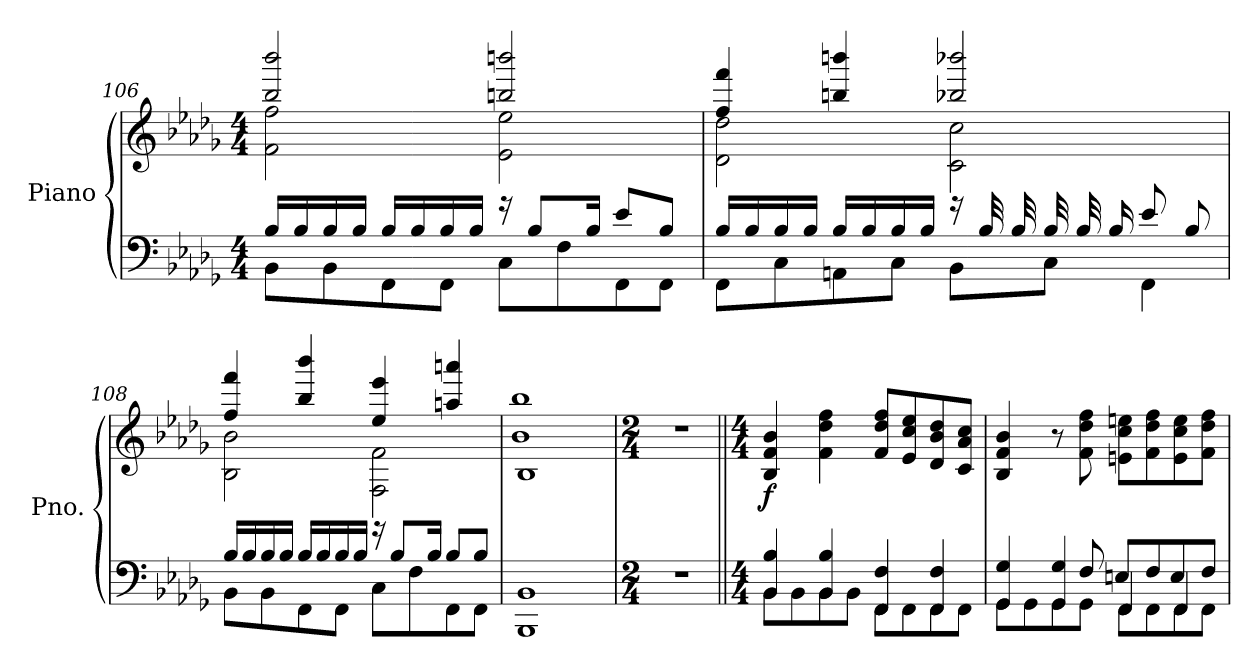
**kern	**kern	**dynam
*part1	*part1	*part1
*staff2	*staff1	*staff1/2
*I"Piano	*	*
*I'Pno.	*	*
*clefF4	*clefG2	*
*k[b-e-a-d-g-]	*k[b-e-a-d-g-]	*
*M4/4	*M4/4	*
=106	=106	=106
*^	*^	*
8BB-\L	16B-/LL	2f\ 2ff\	2bb-/ 2bbb-/	.
.	16B-/	.	.	.
8BB-\	16B-/	.	.	.
.	16B-/JJ	.	.	.
8FF\	16B-/LL	.	.	.
.	16B-/	.	.	.
8FF\J	16B-/	.	.	.
.	16B-/JJ	.	.	.
8C\L	16rg	2e-\ 2ee-\	2bbn/ 2bbbn/	.
.	8B-/L	.	.	.
8F\	.	.	.	.
.	16B-/Jk	.	.	.
8FF\	8e-/L	.	.	.
8FF\J	8B-/J	.	.	.
=107	=107	=107	=107	=107
8FF\L	16B-/LL	2d-\ 2dd-\	4ff/ 4fff/	.
.	16B-/	.	.	.
8C\	16B-/	.	.	.
.	16B-/JJ	.	.	.
8AAn\	16B-/LL	.	4bbn/ 4bbbn/	.
.	16B-/	.	.	.
8C\J	16B-/	.	.	.
.	16B-/JJ	.	.	.
8BB-\L	16rg	2c\ 2cc\	2bb-X/ 2bbb-X/	.
*tremolo	*	*	*	*
.	32B-/LLL	.	.	.
.	32B-/	.	.	.
8C\J	32B-/	.	.	.
.	32B-/	.	.	.
*Xtremolo	*	*	*	*
.	16B-/Jk	.	.	.
4FF\	8e-/L	.	.	.
.	8B-/J	.	.	.
!!LO:LB:g=z	!!
=108	=108	=108	=108	=108
8BB-\L	16B-/LL	2B-\ 2b-\	4ff/ 4fff/	.
.	16B-/	.	.	.
8BB-\	16B-/	.	.	.
.	16B-/JJ	.	.	.
8FF\	16B-/LL	.	4bb-/ 4bbb-/	.
.	16B-/	.	.	.
8FF\J	16B-/	.	.	.
.	16B-/JJ	.	.	.
8C\L	16rg	2F\ 2f\	4ee-/ 4eee-/	.
.	8B-/L	.	.	.
8F\	.	.	.	.
.	16B-/Jk	.	.	.
8FF\	8B-/L	.	4aan/ 4aaan/	.
8FF\J	8B-/J	.	.	.
*v	*v	*	*	*
=109	=109	=109	=109
1BBB- 1BB-	1B-	1b- 1bb-	.
*	*v	*v	*
=110	=110	=110
*M2/4	*M2/4	*
2r	2r	.
=111||	=111||	=111||
*M4/4	*M4/4	*
*^	*	*
!	!	!	!LO:DY:b
4BB-/ 4B-/	8BB-\L	4B-/ 4f/ 4b-/	f
.	8BB-\	.	.
4BB-/ 4B-/	8BB-\	4f\ 4dd-\ 4ff\	.
.	8BB-\J	.	.
4FF/ 4F/	8FF\L	8f/ 8dd-/ 8ff/L	.
.	8FF\	8e-/ 8cc/ 8ee-/	.
4FF/ 4F/	8FF\	8d-/ 8b-/ 8dd-/	.
.	8FF\J	8c/ 8a-/ 8cc/J	.
=112	=112	=112	=112
*	*^	*	*
4GG-/ 4G-/	4.ryy	8GG-\L	4B-/ 4f/ 4b-/	.
.	.	8GG-\	.	.
4GG-/ 4G-/	.	8GG-\	8r	.
.	8F/	8GG-\J	8f\ 8dd-\ 8ff\	.
4FF/	8En/L	8FF\L	8en\ 8cc\ 8een\L	.
.	8F/	8FF\	8f\ 8dd-\ 8ff\	.
4FF/	8E/	8FF\	8e\ 8cc\ 8ee\	.
.	8F/J	8FF\J	8f\ 8dd-\ 8ff\J	.
*v	*v	*v	*	*
=	=	=
*-	*-	*-
